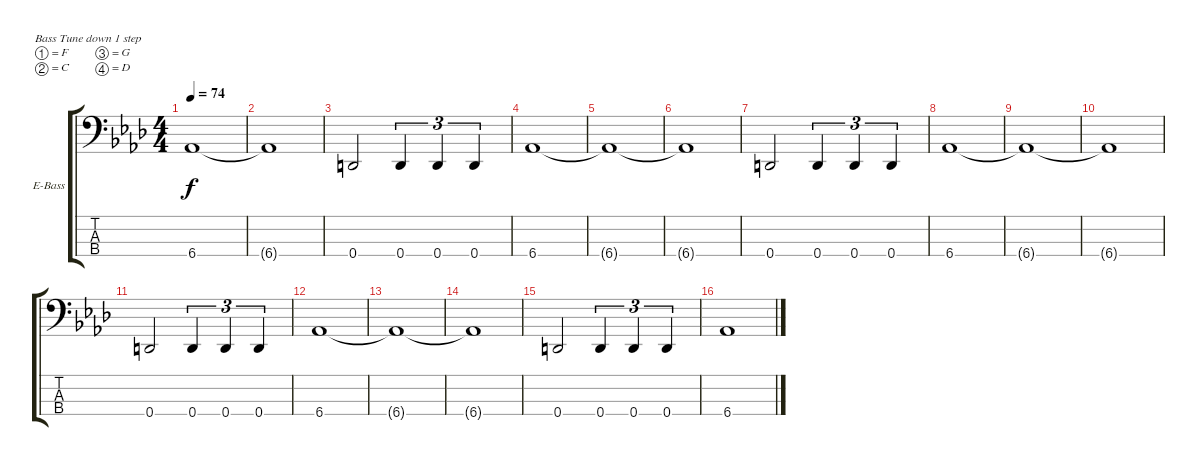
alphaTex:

\defaultSystemsLayout 4
\bracketExtendMode groupsimilarinstruments
\firstSystemTrackNameOrientation horizontal
\otherSystemsTrackNameOrientation horizontal
\track ("Electric Bass" "E-Bass") {instrument electricbassfinger}
\staff {score tabs}
\tuning (F2 C2 G1 D1)
\ts (4 4)
\tempo 74
\clef f4
\ks ab
6.4{t}.1{dy f} |
6.4{t}.1 |
0.4.2 0.4.4{tu (3 2)} 0.4.4{tu (3 2)} 0.4.4{tu (3 2)} |
6.4.1 |
6.4{t}.1 |
6.4{t}.1 |
0.4.2 0.4.4{tu (3 2)} 0.4.4{tu (3 2)} 0.4.4{tu (3 2)} |
6.4.1 |
6.4{t}.1 |
6.4{t}.1 |
0.4.2 0.4.4{tu (3 2)} 0.4.4{tu (3 2)} 0.4.4{tu (3 2)} |
6.4.1 |
6.4{t}.1 |
6.4{t}.1 |
0.4.2 0.4.4{tu (3 2)} 0.4.4{tu (3 2)} 0.4.4{tu (3 2)} |
6.4.1
